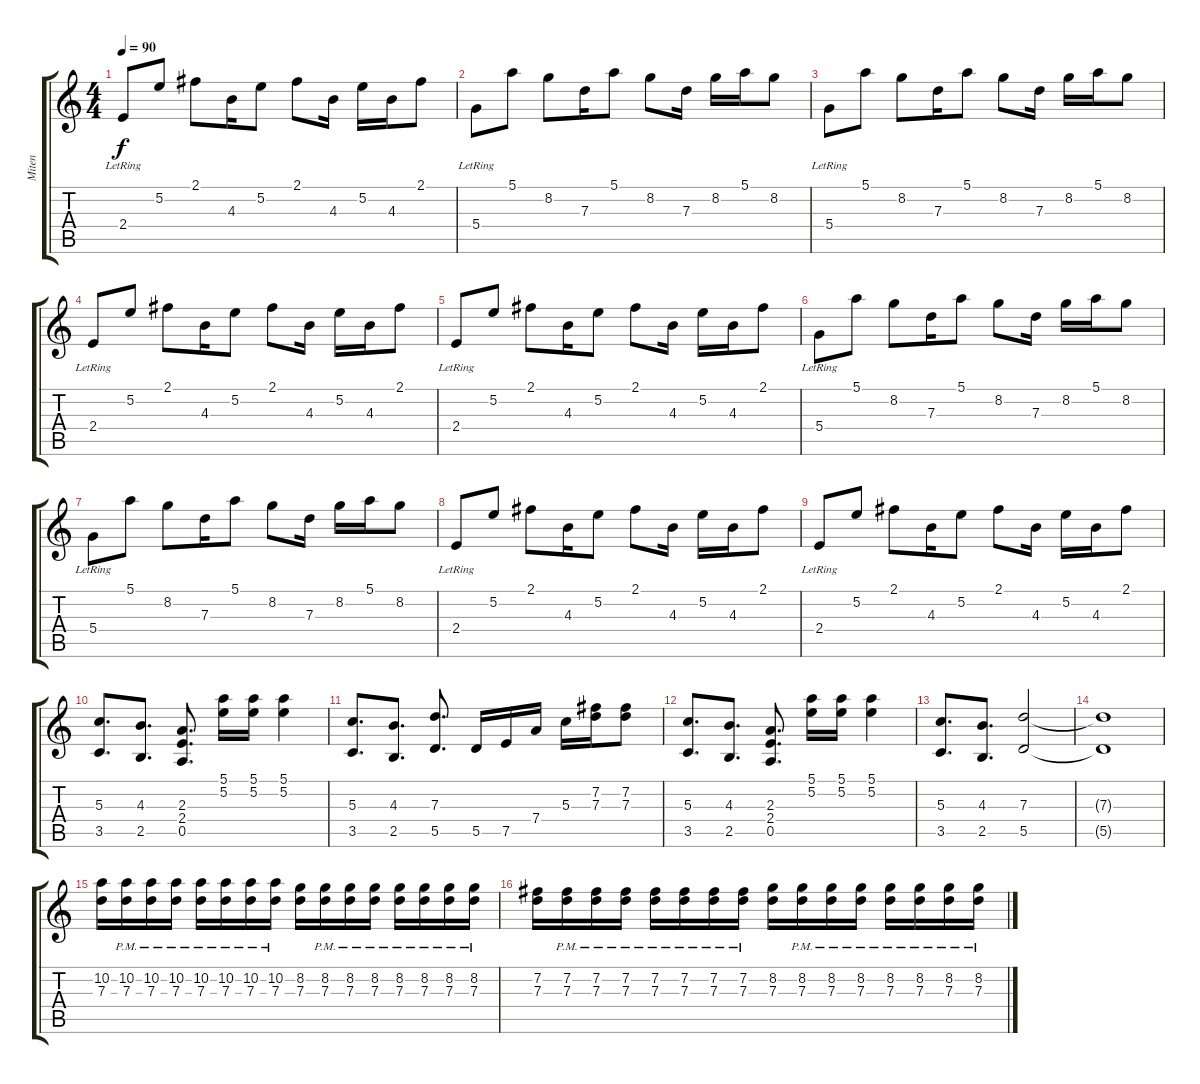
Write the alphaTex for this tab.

\track ("Miten" "Miten") {instrument distortionguitar}
\staff {score tabs}
\tuning (E4 B3 G3 D3 A2 E2) {hide}
\ts (4 4)
\tempo 90
\clef g2
\ks c
2.4{lr}.8{dy f} 5.2.8 2.1.8 4.3.16 5.2.8 2.1.8 4.3.16 5.2.16 4.3.16 2.1.8 |
5.4{lr}.8 5.1.8 8.2.8 7.3.16 5.1.8 8.2.8 7.3.16 8.2.16 5.1.16 8.2.8 |
5.4{lr}.8 5.1.8 8.2.8 7.3.16 5.1.8 8.2.8 7.3.16 8.2.16 5.1.16 8.2.8 |
2.4{lr}.8 5.2.8 2.1.8 4.3.16 5.2.8 2.1.8 4.3.16 5.2.16 4.3.16 2.1.8 |
2.4{lr}.8 5.2.8 2.1.8 4.3.16 5.2.8 2.1.8 4.3.16 5.2.16 4.3.16 2.1.8 |
5.4{lr}.8 5.1.8 8.2.8 7.3.16 5.1.8 8.2.8 7.3.16 8.2.16 5.1.16 8.2.8 |
5.4{lr}.8 5.1.8 8.2.8 7.3.16 5.1.8 8.2.8 7.3.16 8.2.16 5.1.16 8.2.8 |
2.4{lr}.8 5.2.8 2.1.8 4.3.16 5.2.8 2.1.8 4.3.16 5.2.16 4.3.16 2.1.8 |
2.4{lr}.8 5.2.8 2.1.8 4.3.16 5.2.8 2.1.8 4.3.16 5.2.16 4.3.16 2.1.8 |
(5.3 3.5).8{d} (4.3 2.5).8{d} (2.3 2.4 0.5).8{d} (5.1 5.2).16 (5.1 5.2).16 (5.1 5.2).4 |
(5.3 3.5).8{d} (4.3 2.5).8{d} (7.3 5.5).8{d} 5.5.16 7.5.16 7.4.16 5.3.16 (7.2 7.3).16 (7.2 7.3).8 |
(5.3 3.5).8{d} (4.3 2.5).8{d} (2.3 2.4 0.5).8{d} (5.1 5.2).16 (5.1 5.2).16 (5.1 5.2).4 |
(5.3 3.5).8{d} (4.3 2.5).8{d} (7.3 5.5).2 |
(7.3{t} 5.5{t}).1 |
(10.2 7.3).16 (10.2{pm} 7.3{pm}).16 (10.2{pm} 7.3{pm}).16 (10.2{pm} 7.3{pm}).16 (10.2{pm} 7.3{pm}).16 (10.2{pm} 7.3{pm}).16 (10.2{pm} 7.3{pm}).16 (10.2{pm} 7.3{pm}).16 (8.2 7.3).16 (8.2{pm} 7.3{pm}).16 (8.2{pm} 7.3{pm}).16 (8.2{pm} 7.3{pm}).16 (8.2{pm} 7.3{pm}).16 (8.2{pm} 7.3{pm}).16 (8.2{pm} 7.3{pm}).16 (8.2{pm} 7.3{pm}).16 |
(7.2 7.3).16 (7.2{pm} 7.3{pm}).16 (7.2{pm} 7.3{pm}).16 (7.2{pm} 7.3{pm}).16 (7.2{pm} 7.3{pm}).16 (7.2{pm} 7.3{pm}).16 (7.2{pm} 7.3{pm}).16 (7.2{pm} 7.3{pm}).16 (8.2 7.3).16 (8.2{pm} 7.3{pm}).16 (8.2{pm} 7.3{pm}).16 (8.2{pm} 7.3{pm}).16 (8.2{pm} 7.3{pm}).16 (8.2{pm} 7.3{pm}).16 (8.2{pm} 7.3{pm}).16 (8.2{pm} 7.3{pm}).16
